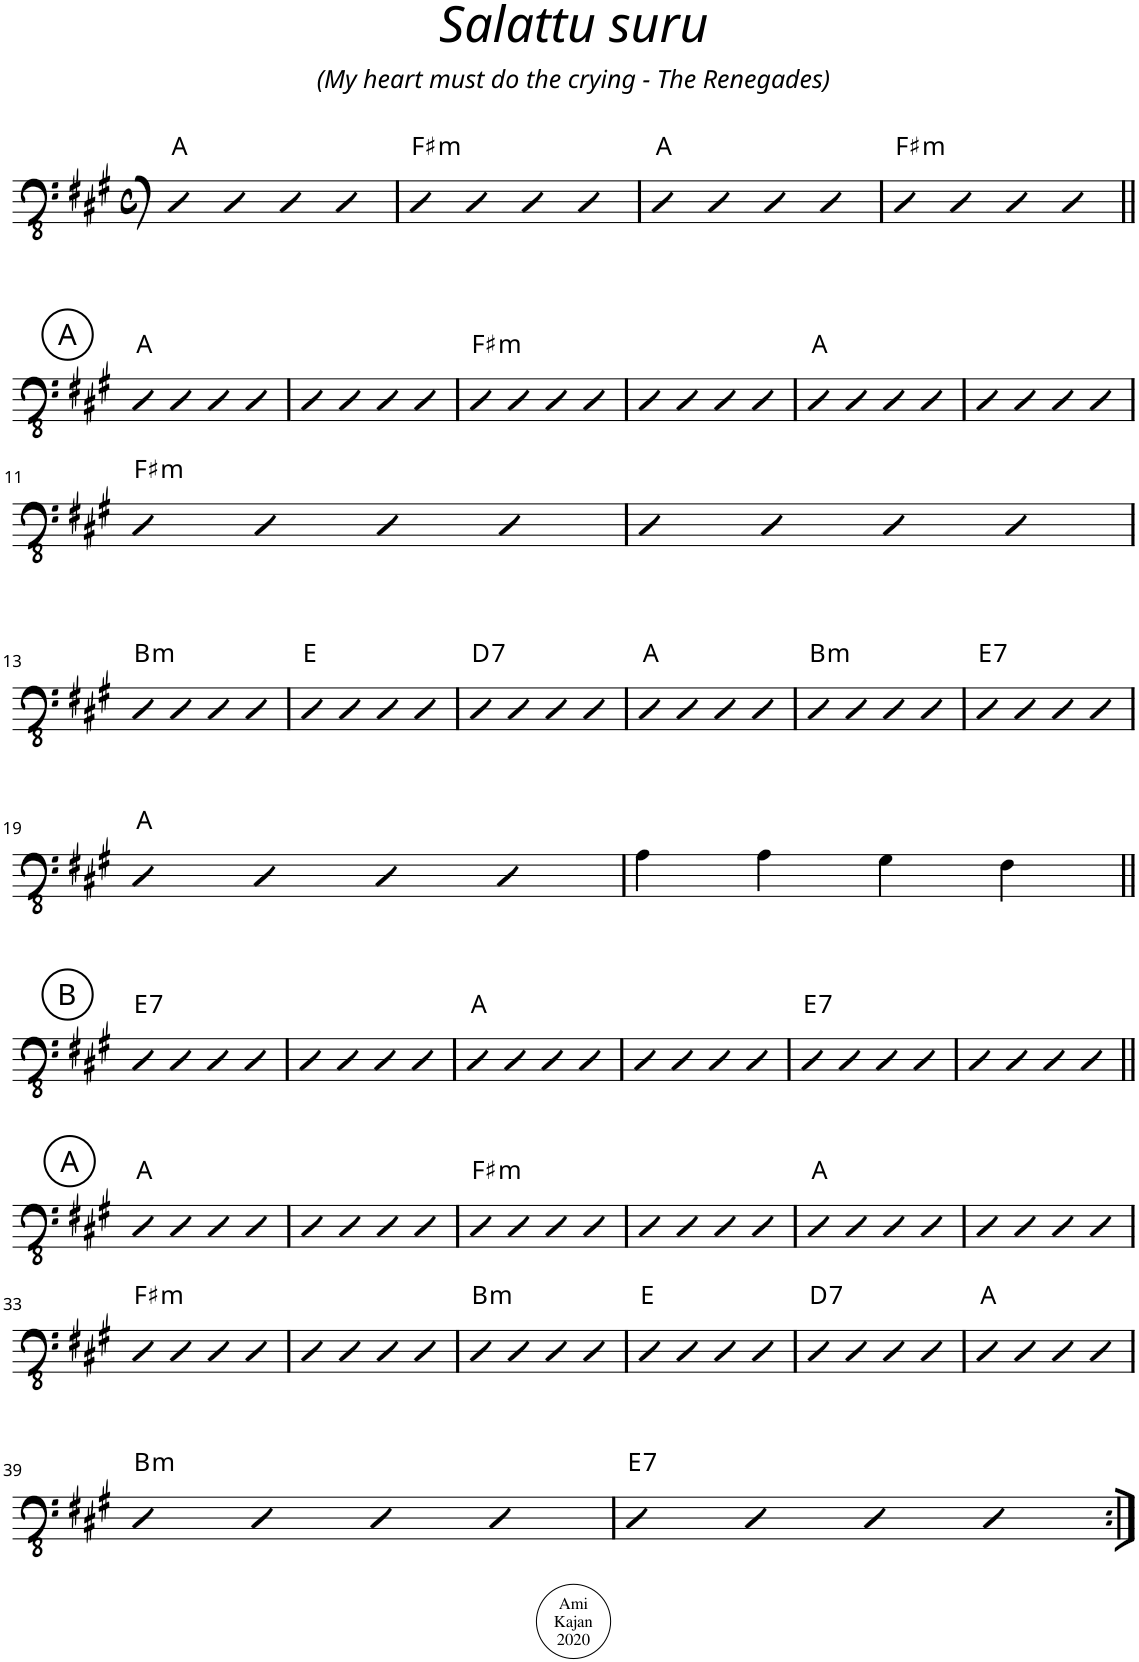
**kern	**harte
*part1	*part1
*staff1	*
*I"Acoustic Bass	*
*I'Bass	*
*clefFv4	*
*k[f#c#g#]	*
*M4/4	*
*met(c)	*
=1	=1
4EE	A:maj
4EE	.
4EE	.
4EE	.
=2	=2
!	!LO:H:kt=m
4EE	F#:min
4EE	.
4EE	.
4EE	.
=3	=3
4EE	A:maj
4EE	.
4EE	.
4EE	.
=4	=4
!	!LO:H:kt=m
4EE	F#:min
4EE	.
4EE	.
4EE	.
!!LO:LB:g=z
!!LO:REH:place=s1:a:cj:enc=circle:fs=14:t=A
=5||	=5||
4EE	A:maj
4EE	.
4EE	.
4EE	.
=6	=6
4EE	.
4EE	.
4EE	.
4EE	.
=7	=7
!	!LO:H:kt=m
4EE	F#:min
4EE	.
4EE	.
4EE	.
=8	=8
4EE	.
4EE	.
4EE	.
4EE	.
=9	=9
4EE	A:maj
4EE	.
4EE	.
4EE	.
=10	=10
4EE	.
4EE	.
4EE	.
4EE	.
!!LO:LB:g=z
=11	=11
!	!LO:H:kt=m
4EE	F#:min
4EE	.
4EE	.
4EE	.
=12	=12
4EE	.
4EE	.
4EE	.
4EE	.
!!LO:LB:g=z
=13	=13
!	!LO:H:kt=m
4EE	B:min
4EE	.
4EE	.
4EE	.
=14	=14
4EE	E:maj
4EE	.
4EE	.
4EE	.
=15	=15
!	!LO:H:kt=7
4EE	D:7
4EE	.
4EE	.
4EE	.
=16	=16
4EE	A:maj
4EE	.
4EE	.
4EE	.
=17	=17
!	!LO:H:kt=m
4EE	B:min
4EE	.
4EE	.
4EE	.
=18	=18
!	!LO:H:kt=7
4EE	E:7
4EE	.
4EE	.
4EE	.
!!LO:LB:g=z
=19	=19
4EE	A:maj
4EE	.
4EE	.
4EE	.
=20	=20
4AA\	.
4AA\	.
4GG#\	.
4FF#\	.
!!LO:LB:g=z
!!LO:REH:place=s1:a:cj:enc=circle:fs=14:t=B
=21||	=21||
!	!LO:H:kt=7
4EE	E:7
4EE	.
4EE	.
4EE	.
=22	=22
4EE	.
4EE	.
4EE	.
4EE	.
=23	=23
4EE	A:maj
4EE	.
4EE	.
4EE	.
=24	=24
4EE	.
4EE	.
4EE	.
4EE	.
=25	=25
!	!LO:H:kt=7
4EE	E:7
4EE	.
4EE	.
4EE	.
=26	=26
4EE	.
4EE	.
4EE	.
4EE	.
!!LO:LB:g=z
!!LO:REH:place=s1:a:cj:enc=circle:fs=14:t=A
=27||	=27||
4EE	A:maj
4EE	.
4EE	.
4EE	.
=28	=28
4EE	.
4EE	.
4EE	.
4EE	.
=29	=29
!	!LO:H:kt=m
4EE	F#:min
4EE	.
4EE	.
4EE	.
=30	=30
4EE	.
4EE	.
4EE	.
4EE	.
=31	=31
4EE	A:maj
4EE	.
4EE	.
4EE	.
=32	=32
4EE	.
4EE	.
4EE	.
4EE	.
!!LO:LB:g=z
=33	=33
!	!LO:H:kt=m
4EE	F#:min
4EE	.
4EE	.
4EE	.
=34	=34
4EE	.
4EE	.
4EE	.
4EE	.
=35	=35
!	!LO:H:kt=m
4EE	B:min
4EE	.
4EE	.
4EE	.
=36	=36
4EE	E:maj
4EE	.
4EE	.
4EE	.
=37	=37
!	!LO:H:kt=7
4EE	D:7
4EE	.
4EE	.
4EE	.
=38	=38
4EE	A:maj
4EE	.
4EE	.
4EE	.
!!LO:LB:g=z
=39	=39
!	!LO:H:kt=m
4EE	B:min
4EE	.
4EE	.
4EE	.
=40	=40
!	!LO:H:kt=7
4EE	E:7
4EE	.
4EE	.
4EE	.
=:|!	=:|!
*-	*-
